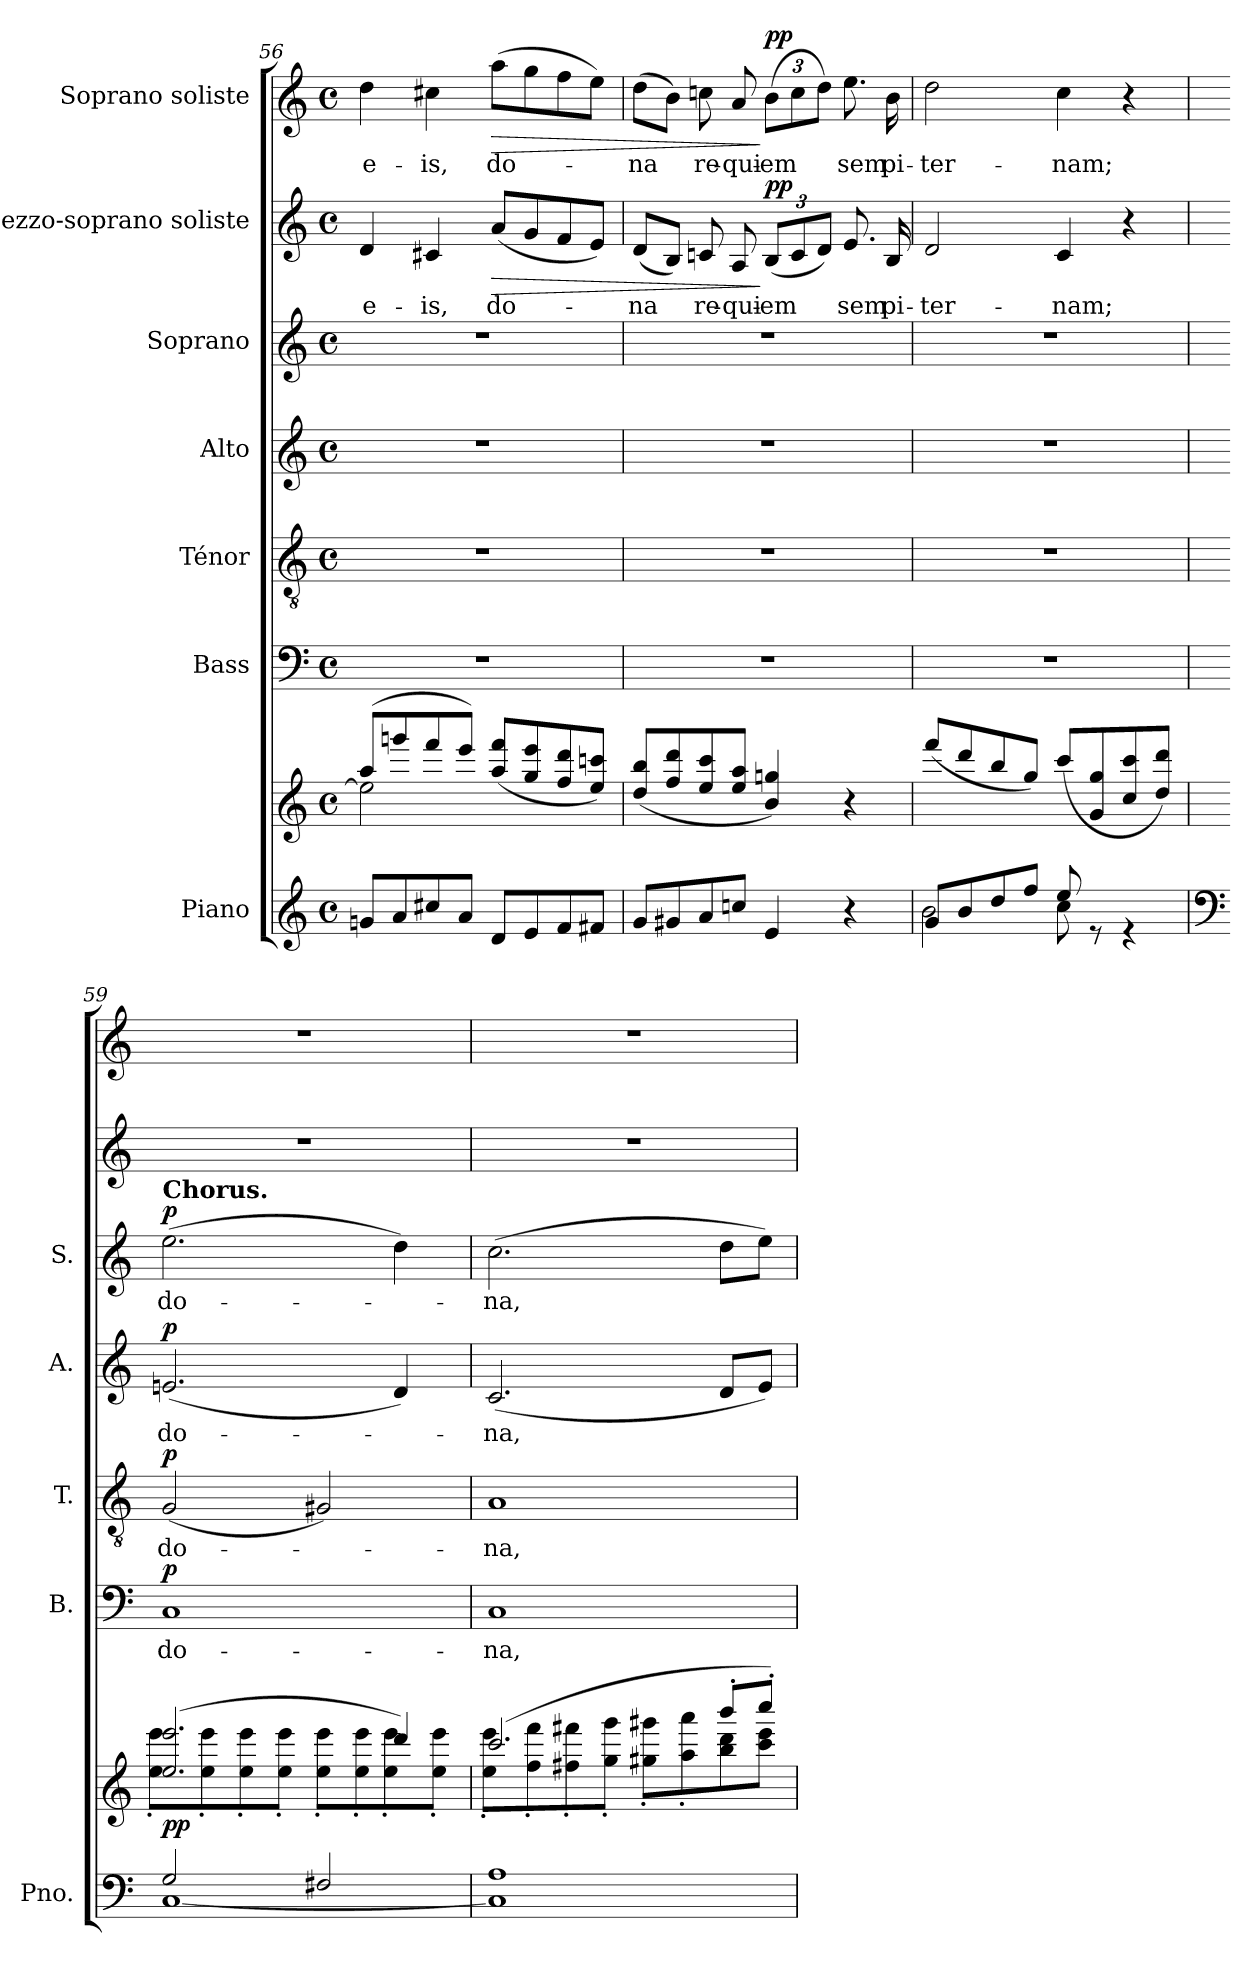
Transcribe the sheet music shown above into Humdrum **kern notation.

**kern	**kern	**dynam	**kern	**text	**dynam	**kern	**text	**dynam	**kern	**text	**dynam	**kern	**text	**dynam	**kern	**text	**dynam	**kern	**text	**dynam
*part7	*part7	*part7	*part6	*part6	*part6	*part5	*part5	*part5	*part4	*part4	*part4	*part3	*part3	*part3	*part2	*part2	*part2	*part1	*part1	*part1
*staff8	*staff7	*staff7/8	*staff6	*staff6	*staff6	*staff5	*staff5	*staff5	*staff4	*staff4	*staff4	*staff3	*staff3	*staff3	*staff2	*staff2	*staff2	*staff1	*staff1	*staff1
*I"Piano	*	*	*I"Bass	*	*	*I"Ténor	*	*	*I"Alto	*	*	*I"Soprano	*	*	*I"Mezzo-soprano soliste	*	*	*I"Soprano soliste	*	*
*I'Pno.	*	*	*I'B.	*	*	*I'T.	*	*	*I'A.	*	*	*I'S.	*	*	*	*	*	*	*	*
*clefG2	*clefG2	*	*clefF4	*	*	*clefGv2	*	*	*clefG2	*	*	*clefG2	*	*	*clefG2	*	*	*clefG2	*	*
*k[]	*k[]	*	*k[]	*	*	*k[]	*	*	*k[]	*	*	*k[]	*	*	*k[]	*	*	*k[]	*	*
*M4/4	*M4/4	*	*M4/4	*	*	*M4/4	*	*	*M4/4	*	*	*M4/4	*	*	*M4/4	*	*	*M4/4	*	*
*met(c)	*met(c)	*	*met(c)	*	*	*met(c)	*	*	*met(c)	*	*	*met(c)	*	*	*met(c)	*	*	*met(c)	*	*
=56	=56	=56	=56	=56	=56	=56	=56	=56	=56	=56	=56	=56	=56	=56	=56	=56	=56	=56	=56	=56
*	*^	*	*	*	*	*	*	*	*	*	*	*	*	*	*	*	*	*	*	*
8gn/L	(8aa/L	2ee\]	.	1r	.	.	1r	.	.	1r	.	.	1r	.	.	4d/	e-	.	4dd\	e-	.
8a/	8gggn/	.	.	.	.	.	.	.	.	.	.	.	.	.	.	.	.	.	.	.	.
8cc#X/	8fff/	.	.	.	.	.	.	.	.	.	.	.	.	.	.	4c#X/	-is,	.	4cc#X\	-is,	.
8a/J	8eee/J)	.	.	.	.	.	.	.	.	.	.	.	.	.	.	.	.	.	.	.	.
!	!	!	!	!	!	!	!	!	!	!	!	!	!	!	!	!	!	!LO:HP:b	!	!	!LO:HP:b
8d/L	(8aa/ 8fff/L	2ryy	.	.	.	.	.	.	.	.	.	.	.	.	.	(8a/L	-do-	>	(8aa\L	-do-	>
8e/	8gg/ 8eee/	.	.	.	.	.	.	.	.	.	.	.	.	.	.	8g/	.	.	8gg\	.	.
8f/	8ff/ 8ddd/	.	.	.	.	.	.	.	.	.	.	.	.	.	.	8f/	.	.	8ff\	.	.
8f#X/J	8ee/ 8cccn/J)	.	.	.	.	.	.	.	.	.	.	.	.	.	.	8e/J)	.	.	8ee\J)	.	.
*	*v	*v	*	*	*	*	*	*	*	*	*	*	*	*	*	*	*	*	*	*	*
=57	=57	=57	=57	=57	=57	=57	=57	=57	=57	=57	=57	=57	=57	=57	=57	=57	=57	=57	=57	=57
8g/L	(>8dd/ 8bb/L	.	1r	.	.	1r	.	.	1r	.	.	1r	.	.	(>8d/L	-na	.	(8dd\L	-na	.
8g#X/	8ff/ 8ddd/	.	.	.	.	.	.	.	.	.	.	.	.	.	8B/J)	.	.	8b\J)	.	.
8a/	8ee/ 8ccc/	.	.	.	.	.	.	.	.	.	.	.	.	.	8cn/	re-	.	8ccn\	re-	.
8ccn/J	8ee/ 8aa/J	.	.	.	.	.	.	.	.	.	.	.	.	.	8A/	-qui-	.	8a/	-qui-	.
*	*	*	*	*	*	*	*	*	*	*	*	*	*	*	*Xbrackettup	*	*	*Xbrackettup	*	*
!	!	!	!	!	!	!	!	!	!	!	!	!	!	!	!	!	!LO:DY:n=1:a	!	!	!LO:DY:n=1:a
4e/	4b/ 4ggn/)	.	.	.	.	.	.	.	.	.	.	.	.	.	(>12B/L	-em	] pp	(12b\L	-em	] pp
.	.	.	.	.	.	.	.	.	.	.	.	.	.	.	12c/	.	.	12cc\	.	.
.	.	.	.	.	.	.	.	.	.	.	.	.	.	.	12d/J)	.	.	12dd\J)	.	.
4r	4r	.	.	.	.	.	.	.	.	.	.	.	.	.	8.e/	sem-	.	8.ee\	sem-	.
.	.	.	.	.	.	.	.	.	.	.	.	.	.	.	16B/	-pi-	.	16b\	-pi-	.
=58	=58	=58	=58	=58	=58	=58	=58	=58	=58	=58	=58	=58	=58	=58	=58	=58	=58	=58	=58	=58
*^	*	*	*	*	*	*	*	*	*	*	*	*	*	*	*	*	*	*	*	*
8g/L	2b\	(>8fff/L	.	1r	.	.	1r	.	.	1r	.	.	1r	.	.	2d/	-ter-	.	2dd\	-ter-	.
8b/	.	8ddd/	.	.	.	.	.	.	.	.	.	.	.	.	.	.	.	.	.	.	.
8dd/	.	8bb/	.	.	.	.	.	.	.	.	.	.	.	.	.	.	.	.	.	.	.
8ff/J	.	8gg/J)	.	.	.	.	.	.	.	.	.	.	.	.	.	.	.	.	.	.	.
8ee/	8cc\	(>8ccc/L	.	.	.	.	.	.	.	.	.	.	.	.	.	4c/	-nam;	.	4cc\	-nam;	.
8re	4.ryy	8g/ 8gg/	.	.	.	.	.	.	.	.	.	.	.	.	.	.	.	.	.	.	.
4re	.	8cc/ 8ccc/	.	.	.	.	.	.	.	.	.	.	.	.	.	4r	.	.	4r	.	.
.	.	8dd/ 8ddd/J)	.	.	.	.	.	.	.	.	.	.	.	.	.	.	.	.	.	.	.
!!LO:PB:g=z
=59	=59	=59	=59	=59	=59	=59	=59	=59	=59	=59	=59	=59	=59	=59	=59	=59	=59	=59	=59	=59	=59
*clefF4	*	*	*	*	*	*	*	*	*	*	*	*	*	*	*	*	*	*	*	*	*
*	*	*^	*	*	*	*	*	*	*	*	*	*	*	*	*	*	*	*	*	*	*
!	!	!	!	!	!	!	!	!	!	!	!	!	!	!LO:TX:a:B:t=Chorus.	!	!	!	!	!	!	!	!
!	!	!	!	!LO:DY:b	!	!	!LO:DY:a	!	!	!LO:DY:a	!	!	!LO:DY:a	!	!	!LO:DY:a	!	!	!	!	!	!
2G/	[1C	(2.ee/ 2.eee/	8ee\' 8eee\'L	pp	1C	do-	p	(>2G/	do-	p	(>2.en/	do-	p	(2.ee\	do-	p	1r	.	.	1r	.	.
.	.	.	8ee\' 8eee\'	.	.	.	.	.	.	.	.	.	.	.	.	.	.	.	.	.	.	.
.	.	.	8ee\' 8eee\'	.	.	.	.	.	.	.	.	.	.	.	.	.	.	.	.	.	.	.
.	.	.	8ee\' 8eee\'J	.	.	.	.	.	.	.	.	.	.	.	.	.	.	.	.	.	.	.
2F#X/	.	.	8ee\' 8eee\'L	.	.	.	.	2G#X/)	.	.	.	.	.	.	.	.	.	.	.	.	.	.
.	.	.	8ee\' 8eee\'	.	.	.	.	.	.	.	.	.	.	.	.	.	.	.	.	.	.	.
.	.	4ddd/)	8ee\' 8eee\'	.	.	.	.	.	.	.	4d/)	.	.	4dd\)	.	.	.	.	.	.	.	.
.	.	.	8ee\' 8eee\'J	.	.	.	.	.	.	.	.	.	.	.	.	.	.	.	.	.	.	.
=60	=60	=60	=60	=60	=60	=60	=60	=60	=60	=60	=60	=60	=60	=60	=60	=60	=60	=60	=60	=60	=60	=60
1A	1C]	(2.ccc/	8ee\' 8eee\'L	.	1C	-na,-	.	1A	-na,-	.	(>2.c/	-na,	.	(2.cc\	-na,	.	1r	.	.	1r	.	.
.	.	.	8ff\' 8fff\'	.	.	.	.	.	.	.	.	.	.	.	.	.	.	.	.	.	.	.
.	.	.	8ff#X\' 8fff#X\'	.	.	.	.	.	.	.	.	.	.	.	.	.	.	.	.	.	.	.
.	.	.	8gg\' 8ggg\'J	.	.	.	.	.	.	.	.	.	.	.	.	.	.	.	.	.	.	.
.	.	.	8gg#X\' 8ggg#X\'L	.	.	.	.	.	.	.	.	.	.	.	.	.	.	.	.	.	.	.
.	.	.	8aa\' 8aaa\'	.	.	.	.	.	.	.	.	.	.	.	.	.	.	.	.	.	.	.
.	.	8bbb'/L	8bb\ 8ddd\	.	.	.	.	.	.	.	8d/L	.	.	8dd\L	.	.	.	.	.	.	.	.
.	.	8cccc'/J)	8ccc\ 8eee\J	.	.	.	.	.	.	.	8e/J)	.	.	8ee\J)	.	.	.	.	.	.	.	.
*v	*v	*	*	*	*	*	*	*	*	*	*	*	*	*	*	*	*	*	*	*	*	*
*	*v	*v	*	*	*	*	*	*	*	*	*	*	*	*	*	*	*	*	*	*	*
=	=	=	=	=	=	=	=	=	=	=	=	=	=	=	=	=	=	=	=	=
*-	*-	*-	*-	*-	*-	*-	*-	*-	*-	*-	*-	*-	*-	*-	*-	*-	*-	*-	*-	*-
